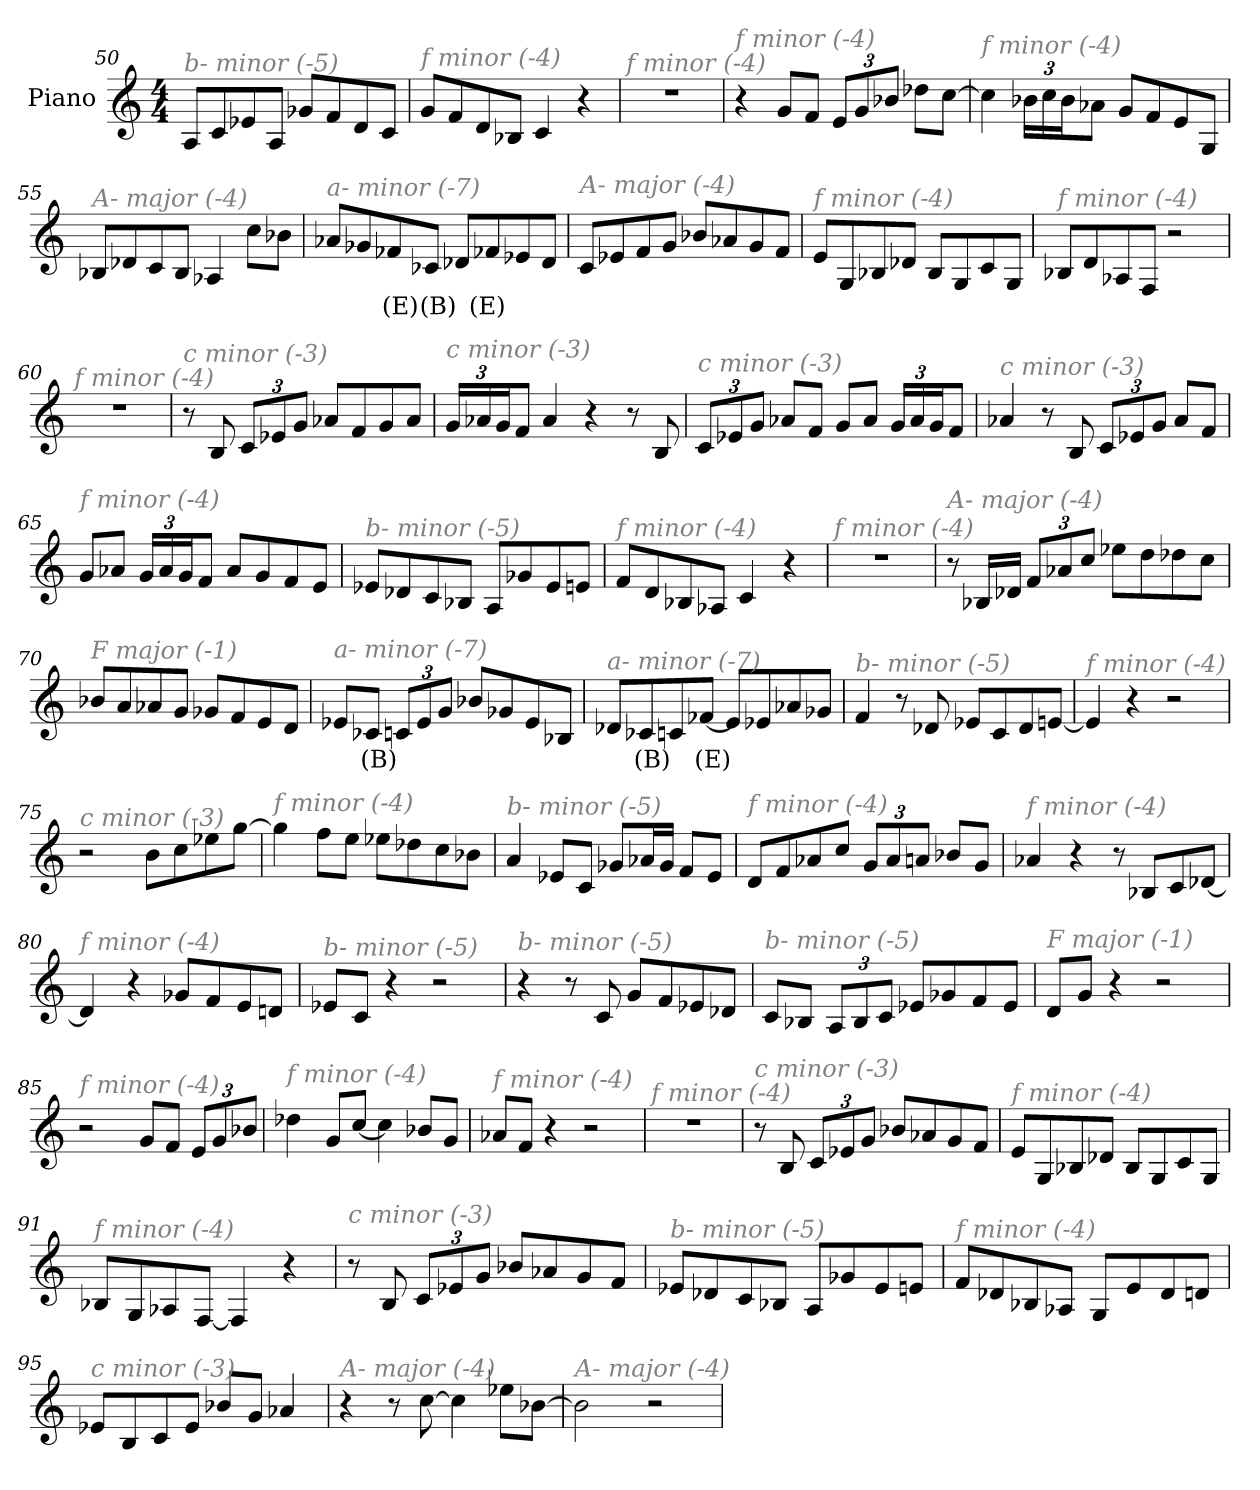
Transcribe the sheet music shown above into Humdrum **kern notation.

**kern	**text
*part1	*part1
*staff1	*staff1
*I"Piano	*
*I'Pno	*
*clefG2	*
*k[]	*
*M4/4	*
=50	=50
!LO:TX:i:color=#808080:t=b- minor (-5)	!
8A/L	.
8c/	.
8e-X/	.
8A/J	.
8g-X/L	.
8f/	.
8d/	.
8c/J	.
=51	=51
!LO:TX:i:color=#808080:t=f minor (-4)	!
8g/L	.
8f/	.
8d/	.
8B-X/J	.
4c/	.
4r	.
=52	=52
!LO:TX:i:color=#808080:t=f minor (-4)	!
1r	.
!!LO:LB:g=z
=53	=53
!LO:TX:i:color=#808080:t=f minor (-4)	!
4r	.
8g/L	.
8f/J	.
*Xbrackettup	*
12e/L	.
12g/	.
12b-X/J	.
8dd-X\L	.
[8cc\J	.
=54	=54
!LO:TX:i:color=#808080:t=f minor (-4)	!
4cc\]	.
24b-X\LL	.
24cc\	.
24b-\J	.
8a-X\J	.
8g/L	.
8f/	.
8e/	.
8G/J	.
=55	=55
!LO:TX:i:color=#808080:t=A- major (-4)	!
8B-X/L	.
8d-X/	.
8c/	.
8B-/J	.
4A-X/	.
8cc\L	.
8b-X\J	.
=56	=56
!LO:TX:i:color=#808080:t=a- minor (-7)	!
8a-X/L	.
8g-X/	.
8f-Xi/	(E)
8c-Xi/J	(B)
8d-X/L	.
8f-Xi/	(E)
8e-X/	.
8d-/J	.
!!LO:LB:g=z
=57	=57
!LO:TX:i:color=#808080:t=A- major (-4)	!
8c/L	.
8e-X/	.
8f/	.
8g/J	.
8b-X/L	.
8a-X/	.
8g/	.
8f/J	.
=58	=58
!LO:TX:i:color=#808080:t=f minor (-4)	!
8e/L	.
8G/	.
8B-X/	.
8d-X/J	.
8B-/L	.
8G/	.
8c/	.
8G/J	.
=59	=59
!LO:TX:i:color=#808080:t=f minor (-4)	!
8B-X/L	.
8d/	.
8A-X/	.
8F/J	.
2r	.
=60	=60
!LO:TX:i:color=#808080:t=f minor (-4)	!
1r	.
=61	=61
!LO:TX:i:color=#808080:t=c minor (-3)	!
8r	.
8B/	.
12c/L	.
12e-X/	.
12g/J	.
8a-X/L	.
8f/	.
8g/	.
8a-/J	.
!!LO:LB:g=z
=62	=62
!LO:TX:i:color=#808080:t=c minor (-3)	!
24g/LL	.
24a-X/	.
24g/J	.
8f/J	.
4a-/	.
4r	.
8r	.
8B/	.
=63	=63
!LO:TX:i:color=#808080:t=c minor (-3)	!
12c/L	.
12e-X/	.
12g/J	.
8a-X/L	.
8f/J	.
8g/L	.
8a-/J	.
24g/LL	.
24a-/	.
24g/J	.
8f/J	.
=64	=64
!LO:TX:i:color=#808080:t=c minor (-3)	!
4a-X/	.
8r	.
8B/	.
12c/L	.
12e-X/	.
12g/J	.
8a-/L	.
8f/J	.
=65	=65
!LO:TX:i:color=#808080:t=f minor (-4)	!
8g/L	.
8a-X/J	.
24g/LL	.
24a-/	.
24g/J	.
8f/J	.
8a-/L	.
8g/	.
8f/	.
8e/J	.
!!LO:LB:g=z
=66	=66
!LO:TX:i:color=#808080:t=b- minor (-5)	!
8e-X/L	.
8d-X/	.
8c/	.
8B-X/J	.
8A/L	.
8g-X/	.
8e-/	.
8en/J	.
=67	=67
!LO:TX:i:color=#808080:t=f minor (-4)	!
8f/L	.
8d/	.
8B-X/	.
8A-X/J	.
4c/	.
4r	.
=68	=68
!LO:TX:i:color=#808080:t=f minor (-4)	!
1r	.
=69	=69
!LO:TX:i:color=#808080:t=A- major (-4)	!
8r	.
16B-X/LL	.
16d-X/JJ	.
12f/L	.
12a-X/	.
12cc/J	.
8ee-X\L	.
8dd\	.
8dd-X\	.
8cc\J	.
!!LO:LB:g=z
=70	=70
!LO:TX:i:color=#808080:t=F major (-1)	!
8b-X/L	.
8a/	.
8a-X/	.
8g/J	.
8g-X/L	.
8f/	.
8e/	.
8d/J	.
=71	=71
!LO:TX:i:color=#808080:t=a- minor (-7)	!
8e-X/L	.
8c-Xi/J	(B)
12c/L	.
12e-/	.
12g/J	.
8b-X/L	.
8g-X/	.
8e-/	.
8B-X/J	.
=72	=72
!LO:TX:i:color=#808080:t=a- minor (-7)	!
8d-X/L	.
8c-Xi/	(B)
8c/	.
[8f-Xi/J	(E)
8e/L]	.
8e-X/	.
8a-X/	.
8g-X/J	.
=73	=73
!LO:TX:i:color=#808080:t=b- minor (-5)	!
4f/	.
8r	.
8d-X/	.
8e-X/L	.
8c/	.
8d-/	.
[8en/J	.
!!LO:LB:g=z
=74	=74
!LO:TX:i:color=#808080:t=f minor (-4)	!
4e/]	.
4r	.
2r	.
=75	=75
!LO:TX:i:color=#808080:t=c minor (-3)	!
2r	.
8b\L	.
8cc\	.
8ee-X\	.
[8gg\J	.
=76	=76
!LO:TX:i:color=#808080:t=f minor (-4)	!
4gg\]	.
8ff\L	.
8ee\J	.
8ee-X\L	.
8dd-X\	.
8cc\	.
8b-X\J	.
=77	=77
!LO:TX:i:color=#808080:t=b- minor (-5)	!
4a/	.
8e-X/L	.
8c/J	.
8g-X/L	.
16a-X/L	.
16g-/JJ	.
8f/L	.
8e-/J	.
!!LO:LB:g=z
=78	=78
!LO:TX:i:color=#808080:t=f minor (-4)	!
8d/L	.
8f/	.
8a-X/	.
8cc/J	.
12g/L	.
12a-/	.
12an/J	.
8b-X/L	.
8g/J	.
=79	=79
!LO:TX:i:color=#808080:t=f minor (-4)	!
4a-X/	.
4r	.
8r	.
8B-X/L	.
8c/	.
[8d-X/J	.
=80	=80
!LO:TX:i:color=#808080:t=f minor (-4)	!
4d-/]	.
4r	.
8g-X/L	.
8f/	.
8e/	.
8dn/J	.
=81	=81
!LO:TX:i:color=#808080:t=b- minor (-5)	!
8e-X/L	.
8c/J	.
4r	.
2r	.
=82	=82
!LO:TX:i:color=#808080:t=b- minor (-5)	!
4r	.
8r	.
8c/	.
8g/L	.
8f/	.
8e-X/	.
8d-X/J	.
!!LO:LB:g=z
=83	=83
!LO:TX:i:color=#808080:t=b- minor (-5)	!
8c/L	.
8B-X/J	.
12A/L	.
12B-/	.
12c/J	.
8e-X/L	.
8g-X/	.
8f/	.
8e-/J	.
=84	=84
!LO:TX:i:color=#808080:t=F major (-1)	!
8d/L	.
8g/J	.
4r	.
2r	.
=85	=85
!LO:TX:i:color=#808080:t=f minor (-4)	!
2r	.
8g/L	.
8f/J	.
12e/L	.
12g/	.
12b-X/J	.
=86	=86
!LO:TX:i:color=#808080:t=f minor (-4)	!
4dd-X\	.
8g/L	.
[8cc/J	.
4cc\]	.
8b-X/L	.
8g/J	.
=87	=87
!LO:TX:i:color=#808080:t=f minor (-4)	!
8a-X/L	.
8f/J	.
4r	.
2r	.
!!LO:LB:g=z
=88	=88
!LO:TX:i:color=#808080:t=f minor (-4)	!
1r	.
=89	=89
!LO:TX:i:color=#808080:t=c minor (-3)	!
8r	.
8B/	.
12c/L	.
12e-X/	.
12g/J	.
8b-X/L	.
8a-X/	.
8g/	.
8f/J	.
=90	=90
!LO:TX:i:color=#808080:t=f minor (-4)	!
8e/L	.
8G/	.
8B-X/	.
8d-X/J	.
8B-/L	.
8G/	.
8c/	.
8G/J	.
=91	=91
!LO:TX:i:color=#808080:t=f minor (-4)	!
8B-X/L	.
8G/	.
8A-X/	.
[8F/J	.
4F/]	.
4r	.
!!LO:PB:g=z
=92	=92
!LO:TX:i:color=#808080:t=c minor (-3)	!
8r	.
8B/	.
12c/L	.
12e-X/	.
12g/J	.
8b-X/L	.
8a-X/	.
8g/	.
8f/J	.
=93	=93
!LO:TX:i:color=#808080:t=b- minor (-5)	!
8e-X/L	.
8d-X/	.
8c/	.
8B-X/J	.
8A/L	.
8g-X/	.
8e-/	.
8en/J	.
=94	=94
!LO:TX:i:color=#808080:t=f minor (-4)	!
8f/L	.
8d-X/	.
8B-X/	.
8A-X/J	.
8G/L	.
8e/	.
8d-/	.
8dn/J	.
=95	=95
!LO:TX:i:color=#808080:t=c minor (-3)	!
8e-X/L	.
8B/	.
8c/	.
8e-/J	.
8b-X/L	.
8g/J	.
4a-X/	.
!!LO:LB:g=z
=96	=96
!LO:TX:i:color=#808080:t=A- major (-4)	!
4r	.
8r	.
[8cc\	.
4cc\]	.
8ee-X\L	.
[8b-X\J	.
=97	=97
!LO:TX:i:color=#808080:t=A- major (-4)	!
2b-\]	.
2r	.
=	=
*-	*-
